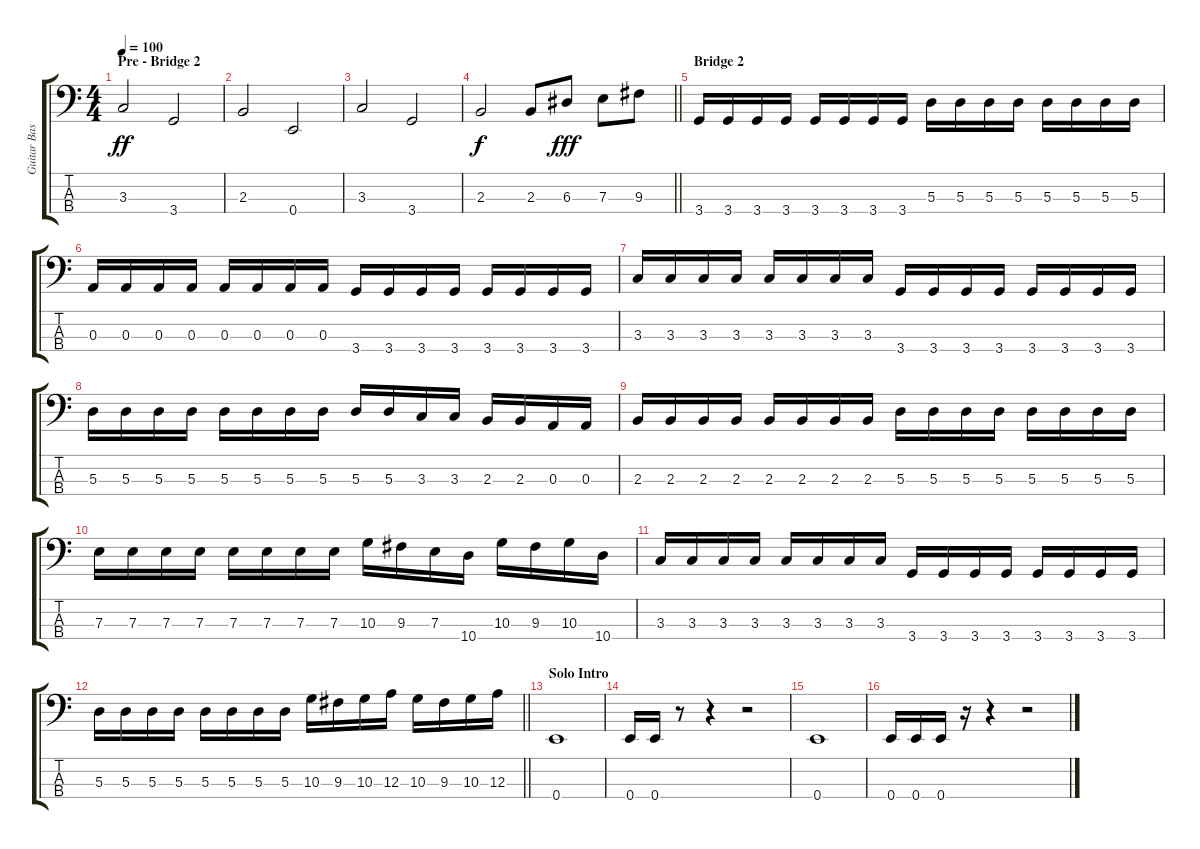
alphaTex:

\track ("Guitar Bass" "Guitar Bas") {instrument electricbassfinger}
\staff {score tabs}
\tuning (G2 D2 A1 E1) {hide}
\ts (4 4)
\section ("" "Pre - Bridge 2")
\tempo 100
\clef f4
\ks c
3.3.2{dy ff} 3.4.2 |
2.3.2 0.4.2 |
3.3.2 3.4.2 |
\barLineRight lightlight
2.3.2{dy f} 2.3.8 6.3.8{dy fff} 7.3.8 9.3.8 |
\section ("" "Bridge 2")
3.4.16 3.4.16 3.4.16 3.4.16 3.4.16 3.4.16 3.4.16 3.4.16 5.3.16 5.3.16 5.3.16 5.3.16 5.3.16 5.3.16 5.3.16 5.3.16 |
0.3.16 0.3.16 0.3.16 0.3.16 0.3.16 0.3.16 0.3.16 0.3.16 3.4.16 3.4.16 3.4.16 3.4.16 3.4.16 3.4.16 3.4.16 3.4.16 |
3.3.16 3.3.16 3.3.16 3.3.16 3.3.16 3.3.16 3.3.16 3.3.16 3.4.16 3.4.16 3.4.16 3.4.16 3.4.16 3.4.16 3.4.16 3.4.16 |
5.3.16 5.3.16 5.3.16 5.3.16 5.3.16 5.3.16 5.3.16 5.3.16 5.3.16 5.3.16 3.3.16 3.3.16 2.3.16 2.3.16 0.3.16 0.3.16 |
2.3.16 2.3.16 2.3.16 2.3.16 2.3.16 2.3.16 2.3.16 2.3.16 5.3.16 5.3.16 5.3.16 5.3.16 5.3.16 5.3.16 5.3.16 5.3.16 |
7.3.16 7.3.16 7.3.16 7.3.16 7.3.16 7.3.16 7.3.16 7.3.16 10.3.16 9.3.16 7.3.16 10.4.16 10.3.16 9.3.16 10.3.16 10.4.16 |
3.3.16 3.3.16 3.3.16 3.3.16 3.3.16 3.3.16 3.3.16 3.3.16 3.4.16 3.4.16 3.4.16 3.4.16 3.4.16 3.4.16 3.4.16 3.4.16 |
\barLineRight lightlight
5.3.16 5.3.16 5.3.16 5.3.16 5.3.16 5.3.16 5.3.16 5.3.16 10.3.16 9.3.16 10.3.16 12.3.16 10.3.16 9.3.16 10.3.16 12.3.16 |
\section ("" "Solo Intro")
0.4.1 |
0.4.16 0.4.16 r.8 r.4 r.2 |
0.4.1 |
0.4.16 0.4.16 0.4.16 r.16 r.4 r.2
